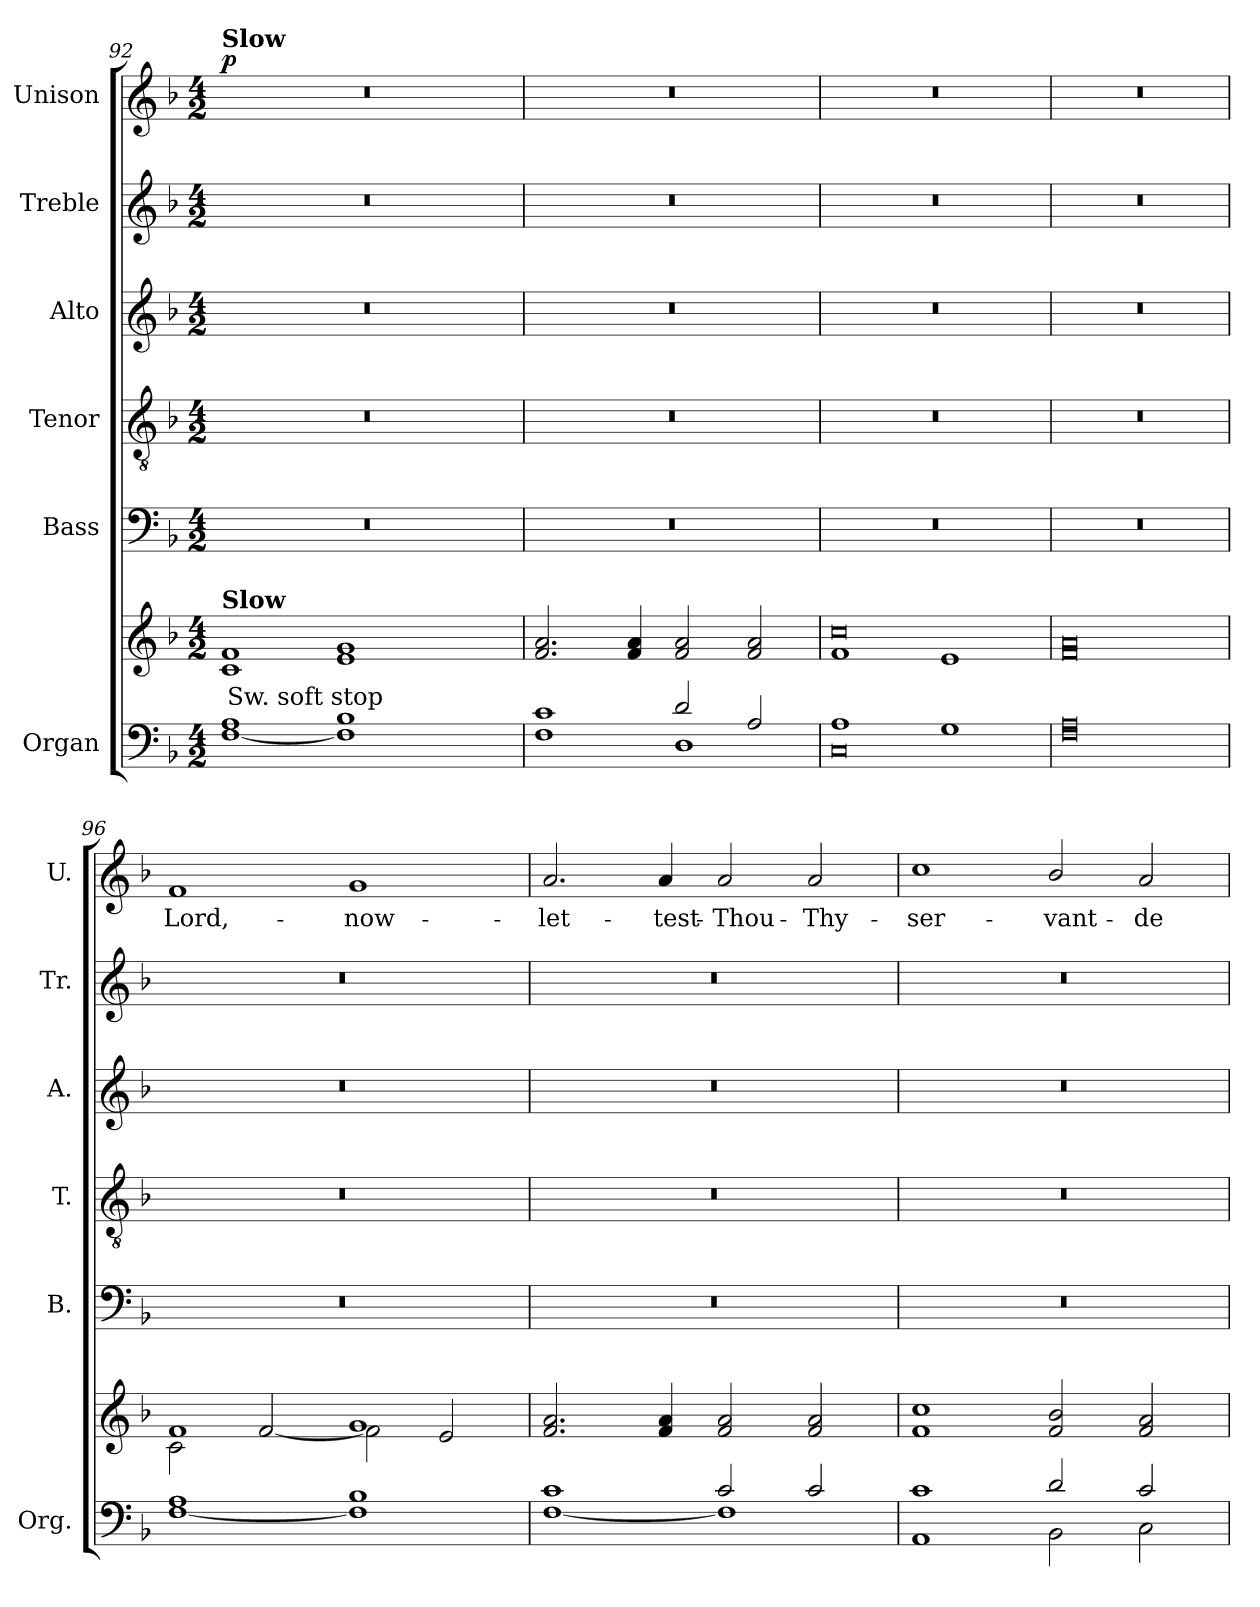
**kern	**kern	**kern	**kern	**kern	**kern	**kern	**text	**dynam
*part6	*part6	*part5	*part4	*part3	*part2	*part1	*part1	*part1
*staff7	*staff6	*staff5	*staff4	*staff3	*staff2	*staff1	*staff1	*staff1
*I"Organ	*	*I"Bass	*I"Tenor	*I"Alto	*I"Treble	*I"Unison	*	*
*I'Org.	*	*I'B.	*I'T.	*I'A.	*I'Tr.	*I'U.	*	*
!!LO:LB:g=z
*clefF4	*clefG2	*clefF4	*clefGv2	*clefG2	*clefG2	*clefG2	*	*
*	*	*	*ITrd7c12	*	*	*	*	*
*k[b-]	*k[b-]	*k[b-]	*k[b-]	*k[b-]	*k[b-]	*k[b-]	*	*
*F:	*F:	*F:	*F:	*F:	*F:	*F:	*	*
*M4/2	*M4/2	*M4/2	*M4/2	*M4/2	*M4/2	*M4/2	*	*
*MM60	*MM60	*MM60	*MM60	*MM60	*MM60	*MM60	*	*
=92	=92	=92	=92	=92	=92	=92	=92	=92
*^	*	*	*	*	*	*	*	*
!	!	!	!	!	!	!	!LO:TX:a:B:t=Slow	!	!
!	!	!LO:TX:a:B:t=Slow	!	!	!	!	!	!	!
!	!	!	!LO:N:vis=1	!LO:N:vis=1	!LO:N:vis=1	!LO:N:vis=1	!LO:N:vis=1	!	!
*	*^	*	*	*	*	*	*	*	*
1Ai	[1Fi	128ryy	1ci 1fi	0r	0r	0r	0r	0r	.	p
!	!	!LO:TX:a:t=Sw. soft stop	!	!	!	!	!	!	!	!
.	.	1ryy	.	.	.	.	.	.	.	.
1B-i	1Fi]	.	1ei 1gi	.	.	.	.	.	.	.
.	.	2ryy	.	.	.	.	.	.	.	.
.	.	4ryy	.	.	.	.	.	.	.	.
.	.	8ryy	.	.	.	.	.	.	.	.
.	.	16...ryy	.	.	.	.	.	.	.	.
=93	=93	=93	=93	=93	=93	=93	=93	=93	=93	=93
!	!	!	!	!LO:N:vis=1	!LO:N:vis=1	!LO:N:vis=1	!LO:N:vis=1	!LO:N:vis=1	!	!
*	*v	*v	*	*	*	*	*	*	*	*
1ci	1Fi	2.fi/ 2.ai	0r	0r	0r	0r	0r	.	.
.	.	4fi/ 4ai	.	.	.	.	.	.	.
2di/	1Di	2fi/ 2ai	.	.	.	.	.	.	.
2Ai/	.	2fi/ 2ai	.	.	.	.	.	.	.
=94	=94	=94	=94	=94	=94	=94	=94	=94	=94
*	*	*^	*	*	*	*	*	*	*
!	!	!	!	!LO:N:vis=1	!LO:N:vis=1	!LO:N:vis=1	!LO:N:vis=1	!LO:N:vis=1	!	!
1Ai	0Ci	0cci	1fi	0r	0r	0r	0r	0r	.	.
1Gi	.	.	1ei	.	.	.	.	.	.	.
=95	=95	=95	=95	=95	=95	=95	=95	=95	=95	=95
!	!	!	!	!LO:N:vis=1	!LO:N:vis=1	!LO:N:vis=1	!LO:N:vis=1	!LO:N:vis=1	!	!
*	*	*v	*v	*	*	*	*	*	*	*
0Ai	0Fi	0fi 0ai	0r	0r	0r	0r	0r	.	.
=96	=96	=96	=96	=96	=96	=96	=96	=96	=96
*	*	*^	*	*	*	*	*	*	*
!	!	!	!	!LO:N:vis=1	!LO:N:vis=1	!LO:N:vis=1	!LO:N:vis=1	!	!	!
!	!	!	!	!	!	!	!	!	!LO:LY:b:color=#000000	!
1Ai	[1Fi	1fi	2ci\	0r	0r	0r	0r	1fi	-Lord,-	.
.	.	.	[2fi/	.	.	.	.	.	.	.
!	!	!	!	!	!	!	!	!	!LO:LY:b:color=#000000	!
1B-i	1Fi]	1gi	2fi\]	.	.	.	.	1gi	-now-	.
.	.	.	2ei/	.	.	.	.	.	.	.
=97	=97	=97	=97	=97	=97	=97	=97	=97	=97	=97
!	!	!	!	!LO:N:vis=1	!LO:N:vis=1	!LO:N:vis=1	!LO:N:vis=1	!	!	!
*	*	*v	*v	*	*	*	*	*	*	*
*	*	*^	*	*	*	*	*	*	*
!	!	!	!	!	!	!	!	!	!LO:LY:b:color=#000000	!
*	*	*v	*v	*	*	*	*	*	*	*
1ci	[1Fi	2.fi/ 2.ai	0r	0r	0r	0r	2.ai/	-let-	.
!	!	!	!	!	!	!	!	!LO:LY:b:color=#000000	!
.	.	4fi/ 4ai	.	.	.	.	4ai/	-test-	.
!	!	!	!	!	!	!	!	!LO:LY:b:color=#000000	!
2ci/	1Fi]	2fi/ 2ai	.	.	.	.	2ai/	-Thou-	.
!	!	!	!	!	!	!	!	!LO:LY:b:color=#000000	!
2ci/	.	2fi/ 2ai	.	.	.	.	2ai/	-Thy-	.
!!LO:LB:g=z
=98	=98	=98	=98	=98	=98	=98	=98	=98	=98
!	!	!	!LO:N:vis=1	!LO:N:vis=1	!LO:N:vis=1	!LO:N:vis=1	!	!	!
!	!	!	!	!	!	!	!	!LO:LY:b:color=#000000	!
1ci	1AAi	1fi 1cci	0r	0r	0r	0r	1cci	-ser-	.
!	!	!	!	!	!	!	!	!LO:LY:b:color=#000000	!
2di/	2BB-i\	2fi/ 2b-i	.	.	.	.	2b-i/	-vant-	.
!	!	!	!	!	!	!	!	!LO:LY:b:color=#000000	!
2ci/	2Ci\	2fi/ 2ai	.	.	.	.	2ai/	-de-	.
*v	*v	*	*	*	*	*	*	*	*
=	=	=	=	=	=	=	=	=
*-	*-	*-	*-	*-	*-	*-	*-	*-
